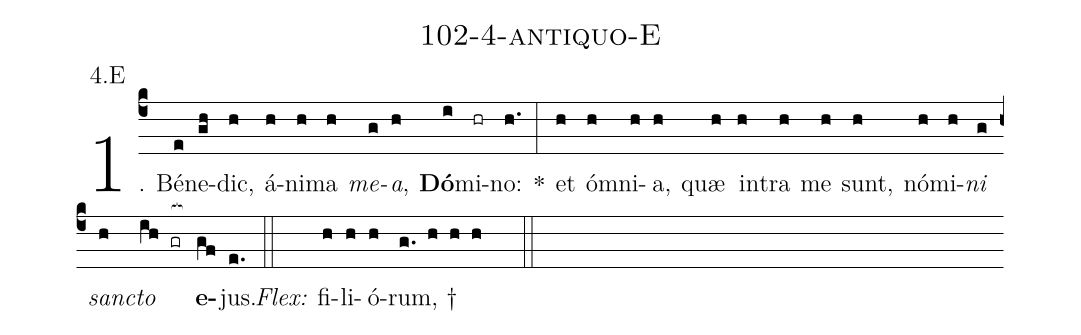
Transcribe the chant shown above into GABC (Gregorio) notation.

name: 102-4-antiquo-E;
annotation: 4.E;
%%
(c4)1. Bé(e)ne(gh)dic,(h) á(h)ni(h)ma(h) <i>me</i>(g)<i>a</i>,(h) <b>Dó</b>(i)mi(hr)no:(h.) *(:) et(h) óm(h)ni(h)a,(h) quæ(h) in(h)tra(h) me(h) sunt,(h) nó(h)mi(h)<i>ni</i>(g) <i>sanc</i>(h)<i>to</i>(ih gr[ocb:1{]) <b>e</b>(gf[ocb:0}])jus.(e.) (::)
<i>Flex:</i>()  fi(h)li(h)ó(h)rum, †(g. h h h  ::)
